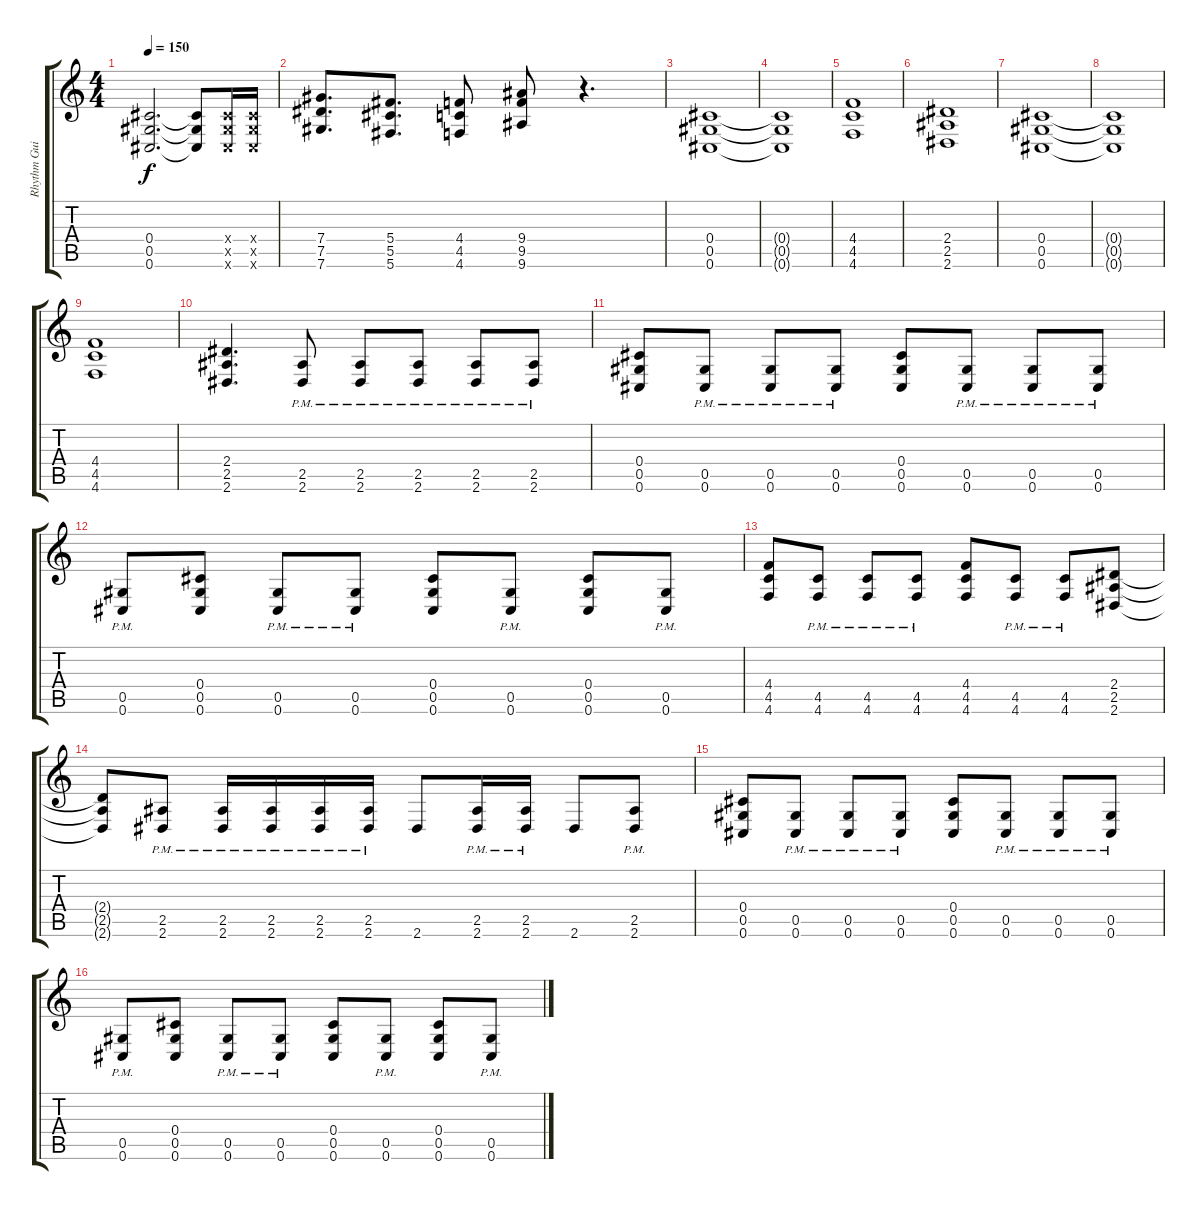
\track ("Rhythm Guitar" "Rhythm Gui") {instrument distortionguitar}
\staff {score tabs}
\tuning (Eb4 Bb3 Gb3 Db3 Ab2 Db2) {hide}
\ts (4 4)
\tempo 150
\clef g2
\ks c
(0.4 0.5 0.6).2{d dy f} (0.4{t} 0.5{t} 0.6{t}).8 (0.4{x} 0.5{x} 0.6{x}).16 (0.4{x} 0.5{x} 0.6{x}).16 |
(7.4 7.5 7.6).8{d} (5.4 5.5 5.6).8{d} (4.4 4.5 4.6).8 (9.4 9.5 9.6).8 r.4{d} |
(0.4 0.5 0.6).1 |
(0.4{t} 0.5{t} 0.6{t}).1 |
(4.4 4.5 4.6).1 |
(2.4 2.5 2.6).1 |
(0.4 0.5 0.6).1 |
(0.4{t} 0.5{t} 0.6{t}).1 |
(4.4 4.5 4.6).1 |
(2.4 2.5 2.6).4{d} (2.5{pm} 2.6{pm}).8 (2.5{pm} 2.6{pm}).8 (2.5{pm} 2.6{pm}).8 (2.5{pm} 2.6{pm}).8 (2.5{pm} 2.6{pm}).8 |
(0.4 0.5 0.6).8 (0.5{pm} 0.6{pm}).8 (0.5{pm} 0.6{pm}).8 (0.5{pm} 0.6{pm}).8 (0.4 0.5 0.6).8 (0.5{pm} 0.6{pm}).8 (0.5{pm} 0.6{pm}).8 (0.5{pm} 0.6{pm}).8 |
(0.5{pm} 0.6{pm}).8 (0.4 0.5 0.6).8 (0.5{pm} 0.6{pm}).8 (0.5{pm} 0.6{pm}).8 (0.4 0.5 0.6).8 (0.5{pm} 0.6{pm}).8 (0.4 0.5 0.6).8 (0.5{pm} 0.6{pm}).8 |
(4.4 4.5 4.6).8 (4.5{pm} 4.6{pm}).8 (4.5{pm} 4.6{pm}).8 (4.5{pm} 4.6{pm}).8 (4.4 4.5 4.6).8 (4.5{pm} 4.6{pm}).8 (4.5{pm} 4.6{pm}).8 (2.4 2.5 2.6).8 |
(2.4{t} 2.5{t} 2.6{t}).8 (2.5{pm} 2.6{pm}).8 (2.5{pm} 2.6{pm}).16 (2.5{pm} 2.6{pm}).16 (2.5{pm} 2.6{pm}).16 (2.5{pm} 2.6{pm}).16 2.6.8 (2.5{pm} 2.6{pm}).16 (2.5{pm} 2.6{pm}).16 2.6.8 (2.5{pm} 2.6{pm}).8 |
(0.4 0.5 0.6).8 (0.5{pm} 0.6{pm}).8 (0.5{pm} 0.6{pm}).8 (0.5{pm} 0.6{pm}).8 (0.4 0.5 0.6).8 (0.5{pm} 0.6{pm}).8 (0.5{pm} 0.6{pm}).8 (0.5{pm} 0.6{pm}).8 |
(0.5{pm} 0.6{pm}).8 (0.4 0.5 0.6).8 (0.5{pm} 0.6{pm}).8 (0.5{pm} 0.6{pm}).8 (0.4 0.5 0.6).8 (0.5{pm} 0.6{pm}).8 (0.4 0.5 0.6).8 (0.5{pm} 0.6{pm}).8
